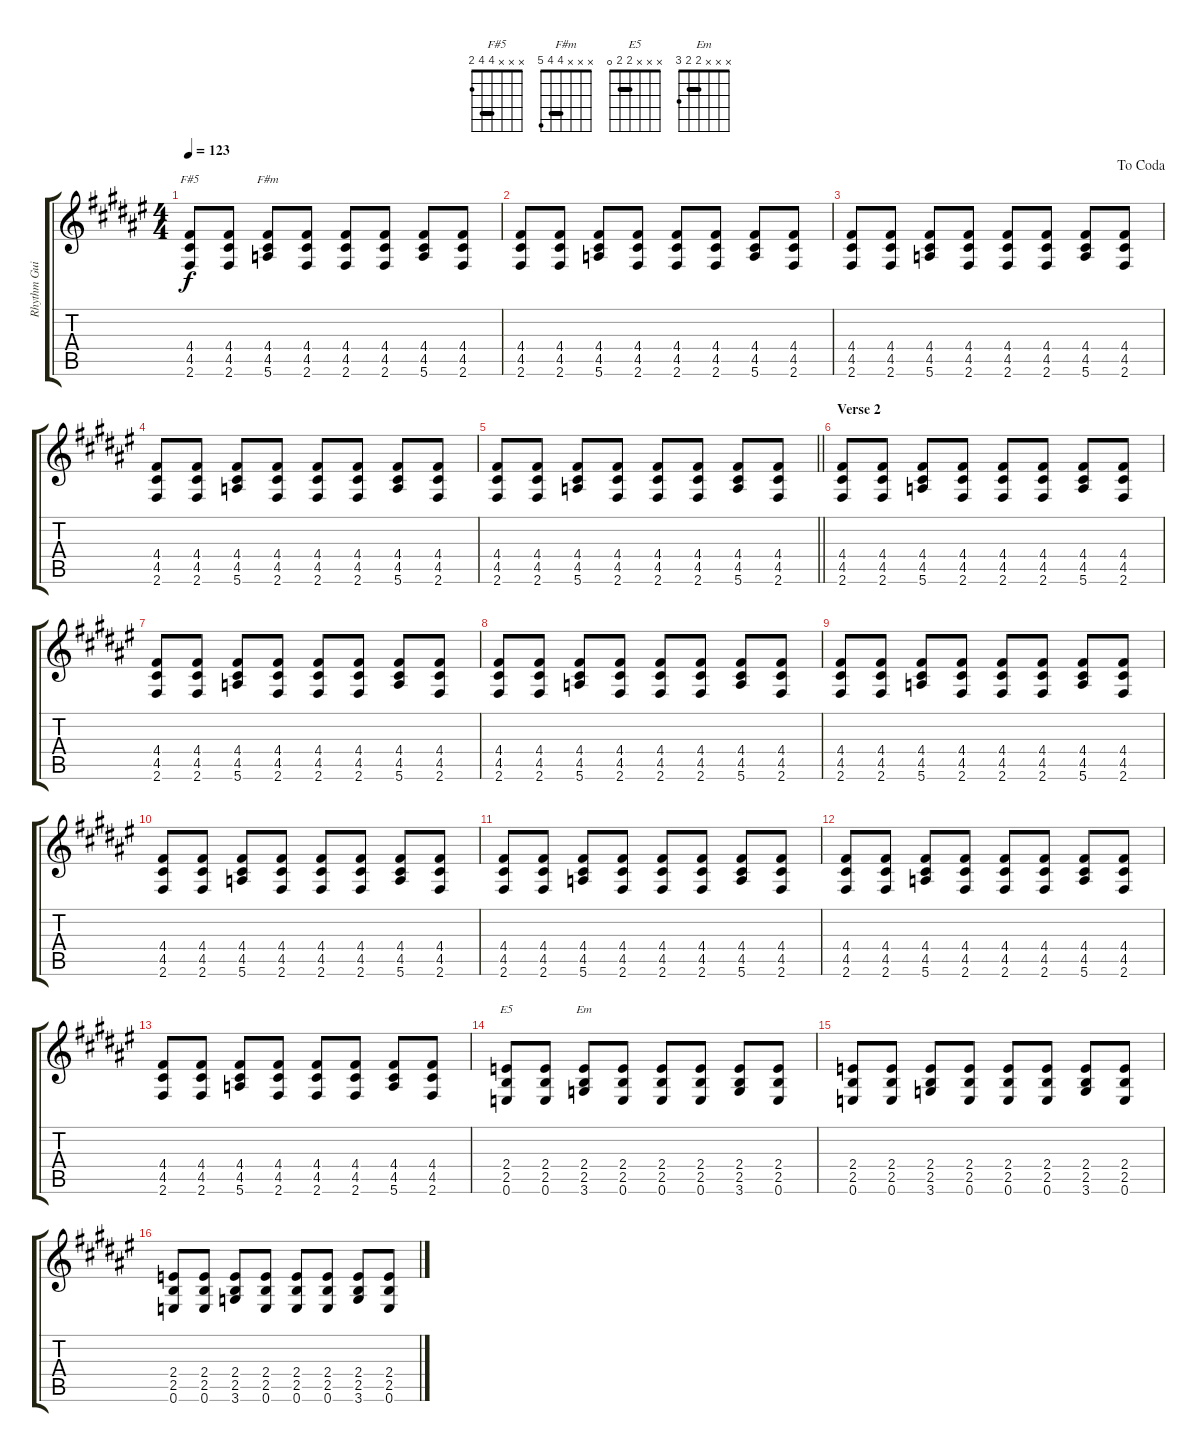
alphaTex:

\track ("Rhythm Guitar" "Rhythm Gui") {instrument overdrivenguitar}
\staff {score tabs}
\tuning (E4 B3 G3 D3 A2 E2) {hide}
\chord ("F#5" x x x 4 4 2) {barre 4}
\chord ("F#m" x x x 4 4 5) {barre 4}
\chord ("E5" x x x 2 2 0) {barre 2}
\chord ("Em" x x x 2 2 3) {barre 2}
\ts (4 4)
\tempo 123
\clef g2
\ks f#
(4.4 4.5 2.6).8{ch "F#5" dy f} (4.4 4.5 2.6).8 (4.4 4.5 5.6).8{ch "F#m"} (4.4 4.5 2.6).8 (4.4 4.5 2.6).8 (4.4 4.5 2.6).8 (4.4 4.5 5.6).8 (4.4 4.5 2.6).8 |
(4.4 4.5 2.6).8 (4.4 4.5 2.6).8 (4.4 4.5 5.6).8 (4.4 4.5 2.6).8 (4.4 4.5 2.6).8 (4.4 4.5 2.6).8 (4.4 4.5 5.6).8 (4.4 4.5 2.6).8 |
\jump dacoda
(4.4 4.5 2.6).8 (4.4 4.5 2.6).8 (4.4 4.5 5.6).8 (4.4 4.5 2.6).8 (4.4 4.5 2.6).8 (4.4 4.5 2.6).8 (4.4 4.5 5.6).8 (4.4 4.5 2.6).8 |
(4.4 4.5 2.6).8 (4.4 4.5 2.6).8 (4.4 4.5 5.6).8 (4.4 4.5 2.6).8 (4.4 4.5 2.6).8 (4.4 4.5 2.6).8 (4.4 4.5 5.6).8 (4.4 4.5 2.6).8 |
\barLineRight lightlight
(4.4 4.5 2.6).8 (4.4 4.5 2.6).8 (4.4 4.5 5.6).8 (4.4 4.5 2.6).8 (4.4 4.5 2.6).8 (4.4 4.5 2.6).8 (4.4 4.5 5.6).8 (4.4 4.5 2.6).8 |
\section ("" "Verse 2")
(4.4 4.5 2.6).8 (4.4 4.5 2.6).8 (4.4 4.5 5.6).8 (4.4 4.5 2.6).8 (4.4 4.5 2.6).8 (4.4 4.5 2.6).8 (4.4 4.5 5.6).8 (4.4 4.5 2.6).8 |
(4.4 4.5 2.6).8 (4.4 4.5 2.6).8 (4.4 4.5 5.6).8 (4.4 4.5 2.6).8 (4.4 4.5 2.6).8 (4.4 4.5 2.6).8 (4.4 4.5 5.6).8 (4.4 4.5 2.6).8 |
(4.4 4.5 2.6).8 (4.4 4.5 2.6).8 (4.4 4.5 5.6).8 (4.4 4.5 2.6).8 (4.4 4.5 2.6).8 (4.4 4.5 2.6).8 (4.4 4.5 5.6).8 (4.4 4.5 2.6).8 |
(4.4 4.5 2.6).8 (4.4 4.5 2.6).8 (4.4 4.5 5.6).8 (4.4 4.5 2.6).8 (4.4 4.5 2.6).8 (4.4 4.5 2.6).8 (4.4 4.5 5.6).8 (4.4 4.5 2.6).8 |
(4.4 4.5 2.6).8 (4.4 4.5 2.6).8 (4.4 4.5 5.6).8 (4.4 4.5 2.6).8 (4.4 4.5 2.6).8 (4.4 4.5 2.6).8 (4.4 4.5 5.6).8 (4.4 4.5 2.6).8 |
(4.4 4.5 2.6).8 (4.4 4.5 2.6).8 (4.4 4.5 5.6).8 (4.4 4.5 2.6).8 (4.4 4.5 2.6).8 (4.4 4.5 2.6).8 (4.4 4.5 5.6).8 (4.4 4.5 2.6).8 |
(4.4 4.5 2.6).8 (4.4 4.5 2.6).8 (4.4 4.5 5.6).8 (4.4 4.5 2.6).8 (4.4 4.5 2.6).8 (4.4 4.5 2.6).8 (4.4 4.5 5.6).8 (4.4 4.5 2.6).8 |
(4.4 4.5 2.6).8 (4.4 4.5 2.6).8 (4.4 4.5 5.6).8 (4.4 4.5 2.6).8 (4.4 4.5 2.6).8 (4.4 4.5 2.6).8 (4.4 4.5 5.6).8 (4.4 4.5 2.6).8 |
(2.4 2.5 0.6).8{ch "E5"} (2.4 2.5 0.6).8 (2.4 2.5 3.6).8{ch "Em"} (2.4 2.5 0.6).8 (2.4 2.5 0.6).8 (2.4 2.5 0.6).8 (2.4 2.5 3.6).8 (2.4 2.5 0.6).8 |
(2.4 2.5 0.6).8 (2.4 2.5 0.6).8 (2.4 2.5 3.6).8 (2.4 2.5 0.6).8 (2.4 2.5 0.6).8 (2.4 2.5 0.6).8 (2.4 2.5 3.6).8 (2.4 2.5 0.6).8 |
(2.4 2.5 0.6).8 (2.4 2.5 0.6).8 (2.4 2.5 3.6).8 (2.4 2.5 0.6).8 (2.4 2.5 0.6).8 (2.4 2.5 0.6).8 (2.4 2.5 3.6).8 (2.4 2.5 0.6).8
